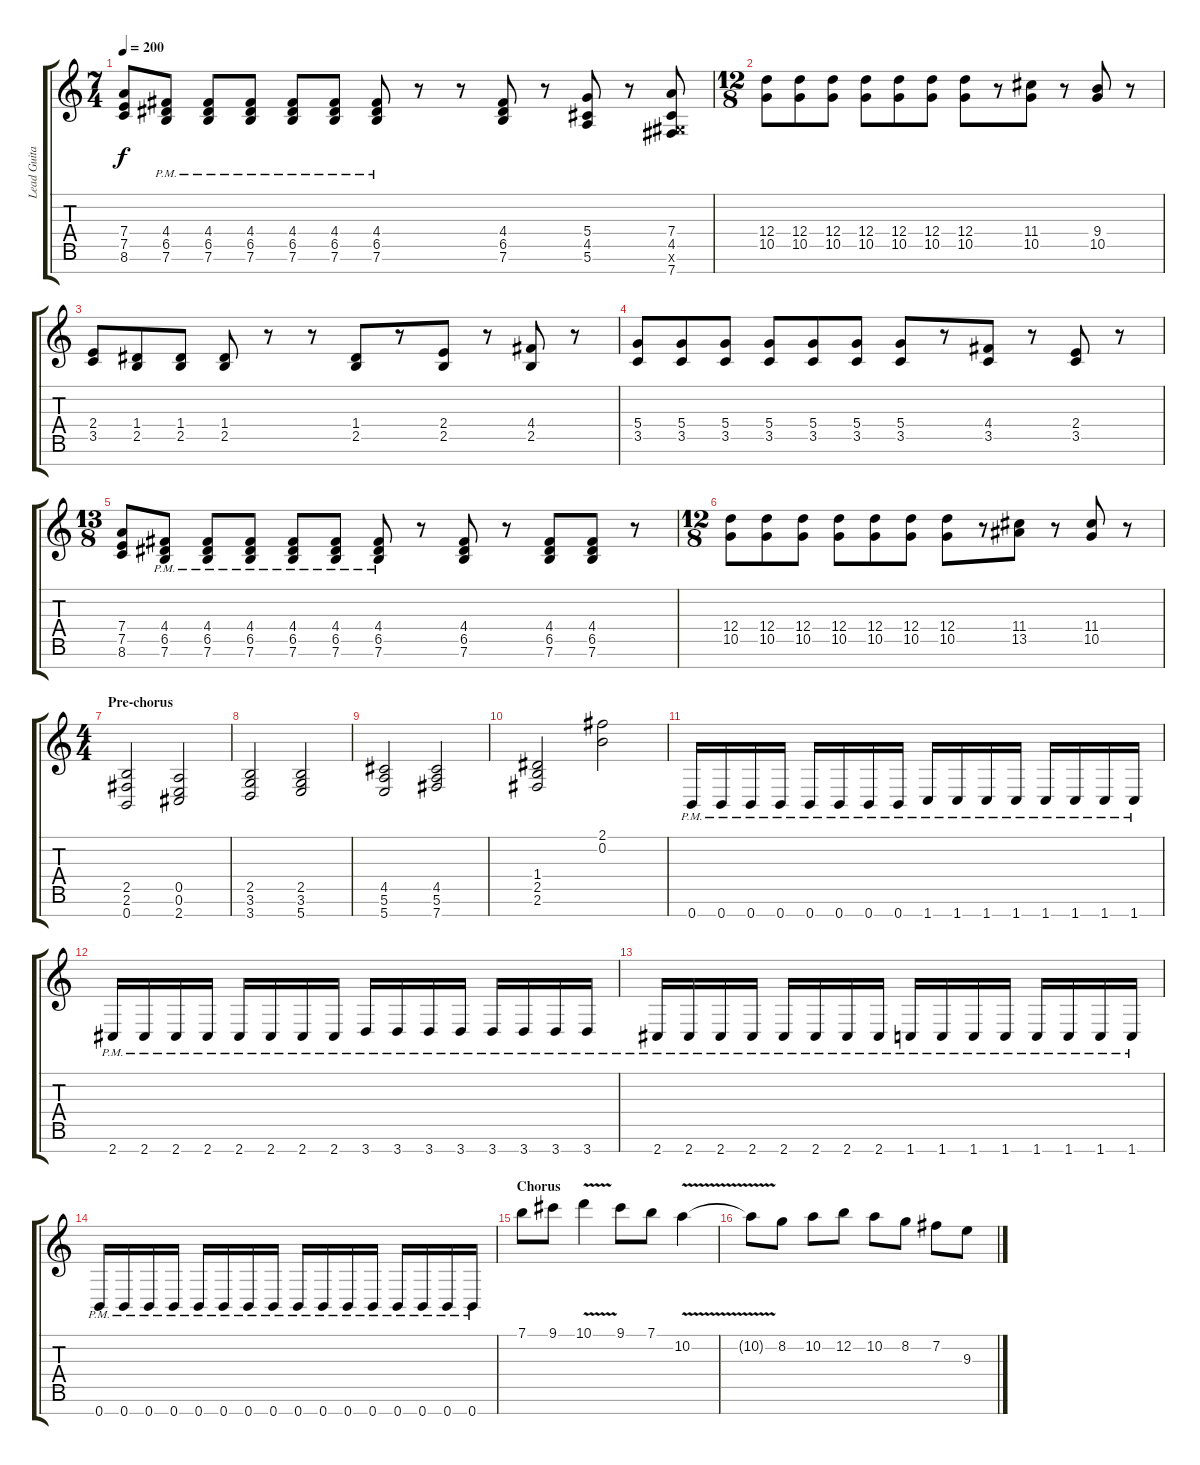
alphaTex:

\track ("Lead Guitar 1" "Lead Guita") {instrument overdrivenguitar}
\staff {score tabs}
\tuning (E4 B3 G3 D3 A2 E2 B1) {hide}
\ts (7 4)
\tempo 200
\clef g2
\ks c
(7.4 7.5 8.6).8{dy f} (4.4{pm} 6.5{pm} 7.6{pm}).8 (4.4{pm} 6.5{pm} 7.6{pm}).8 (4.4{pm} 6.5{pm} 7.6{pm}).8 (4.4{pm} 6.5{pm} 7.6{pm}).8 (4.4{pm} 6.5{pm} 7.6{pm}).8 (4.4{pm} 6.5 7.6).8 r.8 r.8 (4.4 6.5 7.6).8 r.8 (5.4 4.5 5.6).8 r.8 (7.4 4.5 4.6{x} 7.7).8 |
\ts (12 8)
(12.4 10.5).8 (12.4 10.5).8 (12.4 10.5).8 (12.4 10.5).8 (12.4 10.5).8 (12.4 10.5).8 (12.4 10.5).8 r.8 (11.4 10.5).8 r.8 (9.4 10.5).8 r.8 |
(2.4 3.5).8 (1.4 2.5).8 (1.4 2.5).8 (1.4 2.5).8 r.8 r.8 (1.4 2.5).8 r.8 (2.4 2.5).8 r.8 (4.4 2.5).8 r.8 |
(5.4 3.5).8 (5.4 3.5).8 (5.4 3.5).8 (5.4 3.5).8 (5.4 3.5).8 (5.4 3.5).8 (5.4 3.5).8 r.8 (4.4 3.5).8 r.8 (2.4 3.5).8 r.8 |
\ts (13 8)
(7.4 7.5 8.6).8 (4.4{pm} 6.5{pm} 7.6{pm}).8 (4.4{pm} 6.5{pm} 7.6{pm}).8 (4.4{pm} 6.5{pm} 7.6{pm}).8 (4.4{pm} 6.5{pm} 7.6{pm}).8 (4.4{pm} 6.5{pm} 7.6{pm}).8 (4.4{pm} 6.5 7.6).8 r.8 (4.4 6.5 7.6).8 r.8 (4.4 6.5 7.6).8 (4.4 6.5 7.6).8 r.8 |
\ts (12 8)
(12.4 10.5).8 (12.4 10.5).8 (12.4 10.5).8 (12.4 10.5).8 (12.4 10.5).8 (12.4 10.5).8 (12.4 10.5).8 r.8 (11.4 13.5).8 r.8 (11.4 10.5).8 r.8 |
\ts (4 4)
\section ("" "Pre-chorus")
(2.5 2.6 0.7).2 (0.5 0.6 2.7).2 |
(2.5 3.6 3.7).2 (2.5 3.6 5.7).2 |
(4.5 5.6 5.7).2 (4.5 5.6 7.7).2 |
(1.4 2.5 2.6).2 (2.1 0.2).2 |
0.7{pm}.16 0.7{pm}.16 0.7{pm}.16 0.7{pm}.16 0.7{pm}.16 0.7{pm}.16 0.7{pm}.16 0.7{pm}.16 1.7{pm}.16 1.7{pm}.16 1.7{pm}.16 1.7{pm}.16 1.7{pm}.16 1.7{pm}.16 1.7{pm}.16 1.7{pm}.16 |
2.7{pm}.16 2.7{pm}.16 2.7{pm}.16 2.7{pm}.16 2.7{pm}.16 2.7{pm}.16 2.7{pm}.16 2.7{pm}.16 3.7{pm}.16 3.7{pm}.16 3.7{pm}.16 3.7{pm}.16 3.7{pm}.16 3.7{pm}.16 3.7{pm}.16 3.7{pm}.16 |
2.7{pm}.16 2.7{pm}.16 2.7{pm}.16 2.7{pm}.16 2.7{pm}.16 2.7{pm}.16 2.7{pm}.16 2.7{pm}.16 1.7{pm}.16 1.7{pm}.16 1.7{pm}.16 1.7{pm}.16 1.7{pm}.16 1.7{pm}.16 1.7{pm}.16 1.7{pm}.16 |
0.7{pm}.16 0.7{pm}.16 0.7{pm}.16 0.7{pm}.16 0.7{pm}.16 0.7{pm}.16 0.7{pm}.16 0.7{pm}.16 0.7{pm}.16 0.7{pm}.16 0.7{pm}.16 0.7{pm}.16 0.7{pm}.16 0.7{pm}.16 0.7{pm}.16 0.7{pm}.16 |
\section ("" "Chorus")
7.1.8 9.1.8 10.1{v}.4 9.1.8 7.1.8 10.2{v}.4 |
10.2{t}.8 8.2.8 10.2.8 12.2.8 10.2.8 8.2.8 7.2.8 9.3.8
